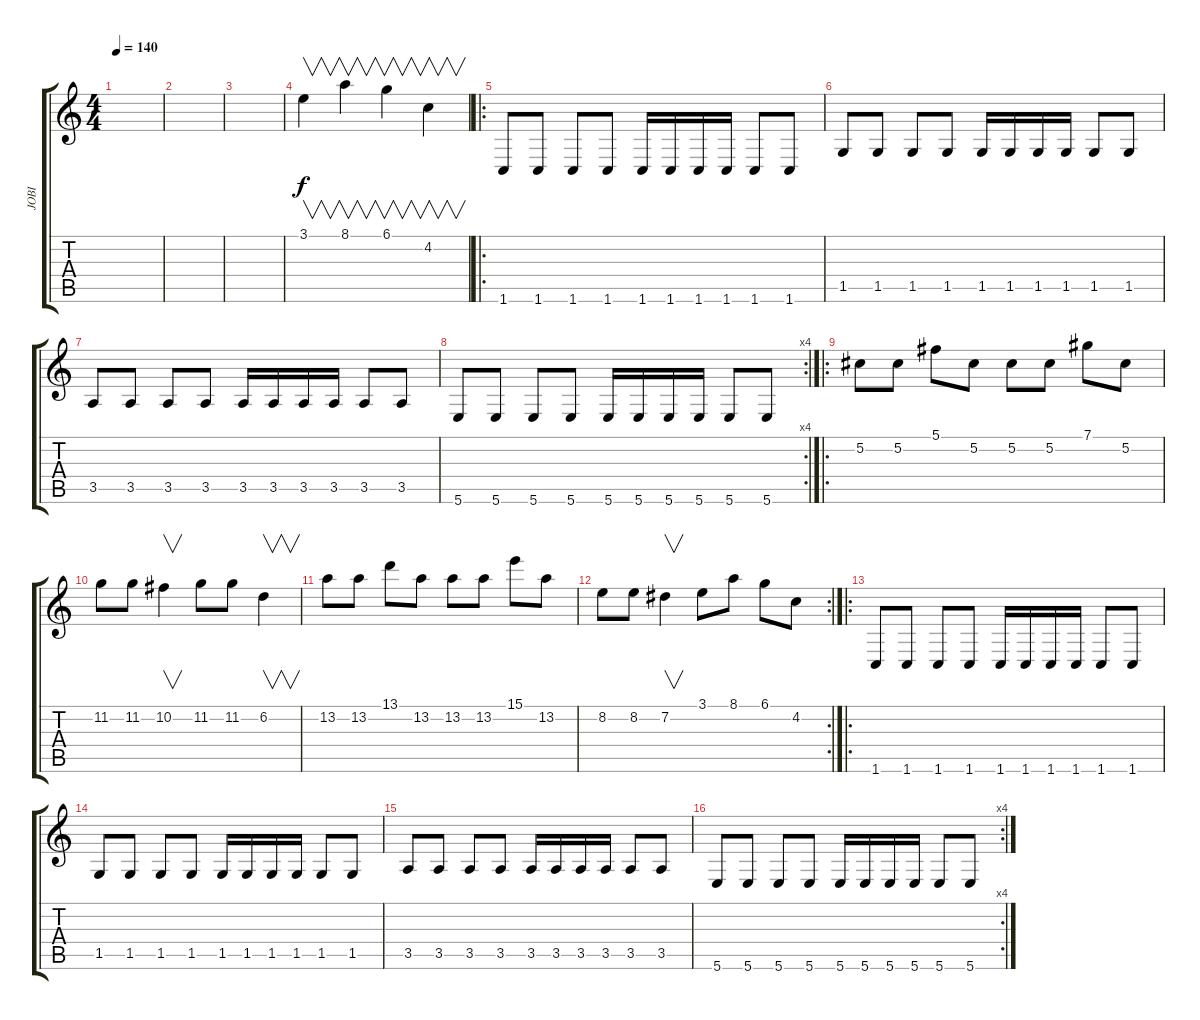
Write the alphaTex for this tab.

\track ("JOBI" "JOBI") {instrument overdrivenguitar}
\staff {score tabs}
\tuning (Db4 Ab3 E3 B2 Gb2 B1) {hide}
\ts (4 4)
\tempo 140
\clef g2
\ks c
|
|
|
3.1.4{v} 8.1.4{v} 6.1.4{v} 4.2.4{v} |
\ro
1.6.8 1.6.8 1.6.8 1.6.8 1.6.16 1.6.16 1.6.16 1.6.16 1.6.8 1.6.8 |
1.5.8 1.5.8 1.5.8 1.5.8 1.5.16 1.5.16 1.5.16 1.5.16 1.5.8 1.5.8 |
3.5.8 3.5.8 3.5.8 3.5.8 3.5.16 3.5.16 3.5.16 3.5.16 3.5.8 3.5.8 |
\rc 4
5.6.8 5.6.8 5.6.8 5.6.8 5.6.16 5.6.16 5.6.16 5.6.16 5.6.8 5.6.8 |
\ro
5.2.8 5.2.8 5.1.8 5.2.8 5.2.8 5.2.8 7.1.8 5.2.8 |
11.2.8 11.2.8 10.2.4{v} 11.2.8 11.2.8 6.2.4{v} |
13.2.8 13.2.8 13.1.8 13.2.8 13.2.8 13.2.8 15.1.8 13.2.8 |
\rc 2
8.2.8 8.2.8 7.2.4{v} 3.1.8 8.1.8 6.1.8 4.2.8 |
\ro
1.6.8 1.6.8 1.6.8 1.6.8 1.6.16 1.6.16 1.6.16 1.6.16 1.6.8 1.6.8 |
1.5.8 1.5.8 1.5.8 1.5.8 1.5.16 1.5.16 1.5.16 1.5.16 1.5.8 1.5.8 |
3.5.8 3.5.8 3.5.8 3.5.8 3.5.16 3.5.16 3.5.16 3.5.16 3.5.8 3.5.8 |
\rc 4
5.6.8 5.6.8 5.6.8 5.6.8 5.6.16 5.6.16 5.6.16 5.6.16 5.6.8 5.6.8
